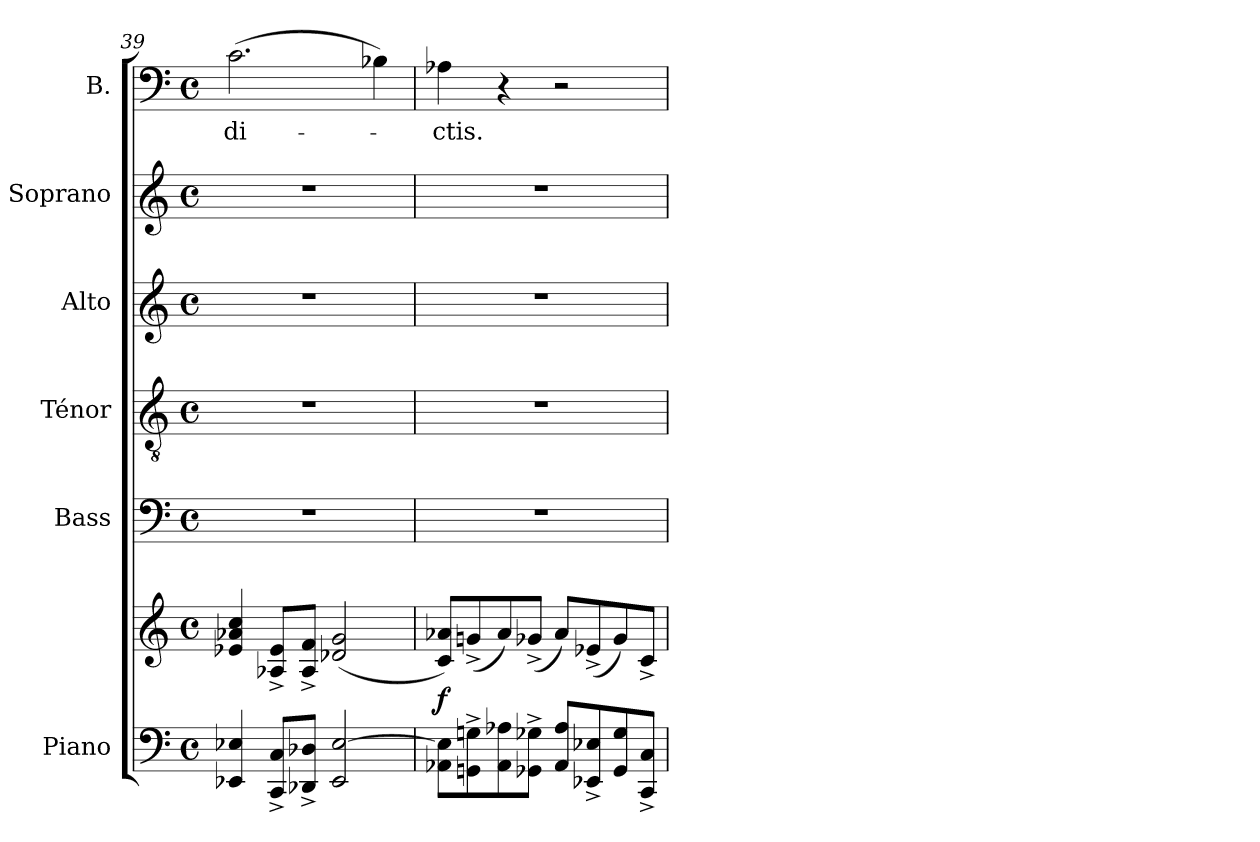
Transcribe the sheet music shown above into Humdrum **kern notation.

**kern	**kern	**dynam	**kern	**kern	**kern	**kern	**kern	**text
*part6	*part6	*part6	*part5	*part4	*part3	*part2	*part1	*part1
*staff7	*staff6	*staff6/7	*staff5	*staff4	*staff3	*staff2	*staff1	*staff1
*I"Piano	*	*	*I"Bass	*I"Ténor	*I"Alto	*I"Soprano	*I"B.	*
*I'Pno.	*	*	*I'B.	*I'T.	*I'A.	*I'S.	*I'B.	*
!!LO:LB:g=z
*clefF4	*clefG2	*	*clefF4	*clefGv2	*clefG2	*clefG2	*clefF4	*
*k[]	*k[]	*	*k[]	*k[]	*k[]	*k[]	*k[]	*
*M4/4	*M4/4	*	*M4/4	*M4/4	*M4/4	*M4/4	*M4/4	*
*met(c)	*met(c)	*	*met(c)	*met(c)	*met(c)	*met(c)	*met(c)	*
=39	=39	=39	=39	=39	=39	=39	=39	=39
4EE-X/ 4E-X/	4e-X/ 4a-X/ 4cc/	.	1r	1r	1r	1r	(2.c\	-di-
8CC/^ 8C/^L	8A-X/^ 8e-/^L	.	.	.	.	.	.	.
8DD-X/^ 8D-X/^J	8A-/^ 8f/^J	.	.	.	.	.	.	.
2EE-/ [2E-/	(2d-X/ 2g/	.	.	.	.	.	.	.
.	.	.	.	.	.	.	4B-X\)	.
=40	=40	=40	=40	=40	=40	=40	=40	=40
!	!	!LO:DY:a=2	!	!	!	!	!	!
8AA-X\ 8E-\]L	8c/ 8a-X/L)	f	1r	1r	1r	1r	4A-X\	-ctis.
8GGn\^ 8Gn\^	(8gn^/	.	.	.	.	.	.	.
8AA-\ 8A-X\	8a-/)	.	.	.	.	.	4r	.
8GG-X\^ 8G-X\^J	(8g-X^/J	.	.	.	.	.	.	.
8AA-/ 8A-/L	8a-/L)	.	.	.	.	.	2r	.
8EE-X/^ 8E-X/^	(8e-X^/	.	.	.	.	.	.	.
8GG-/ 8G-/	8g-/)	.	.	.	.	.	.	.
8CC/^ 8C/^J	8c^/J	.	.	.	.	.	.	.
=	=	=	=	=	=	=	=	=
*-	*-	*-	*-	*-	*-	*-	*-	*-
